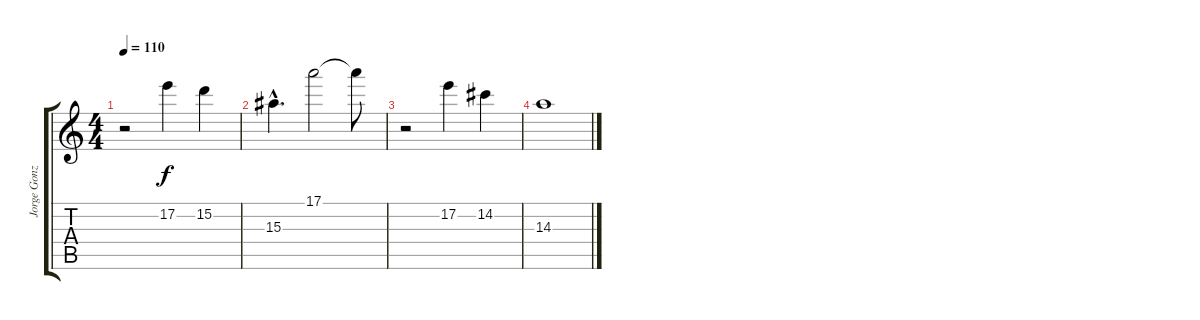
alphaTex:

\track ("Jorge Gonzalez (Voz de fondo)" "Jorge Gonz") {instrument electricguitarclean}
\staff {score tabs}
\tuning (E4 B3 G3 D3 A2 E2) {hide}
\ts (4 4)
\tempo 110
\clef g2
\ks c
r.2{dy f} 17.2.4 15.2.4 |
15.3{hac}.4{d} 17.1.2 17.1{t}.8 |
r.2 17.2.4 14.2.4 |
14.3.1
